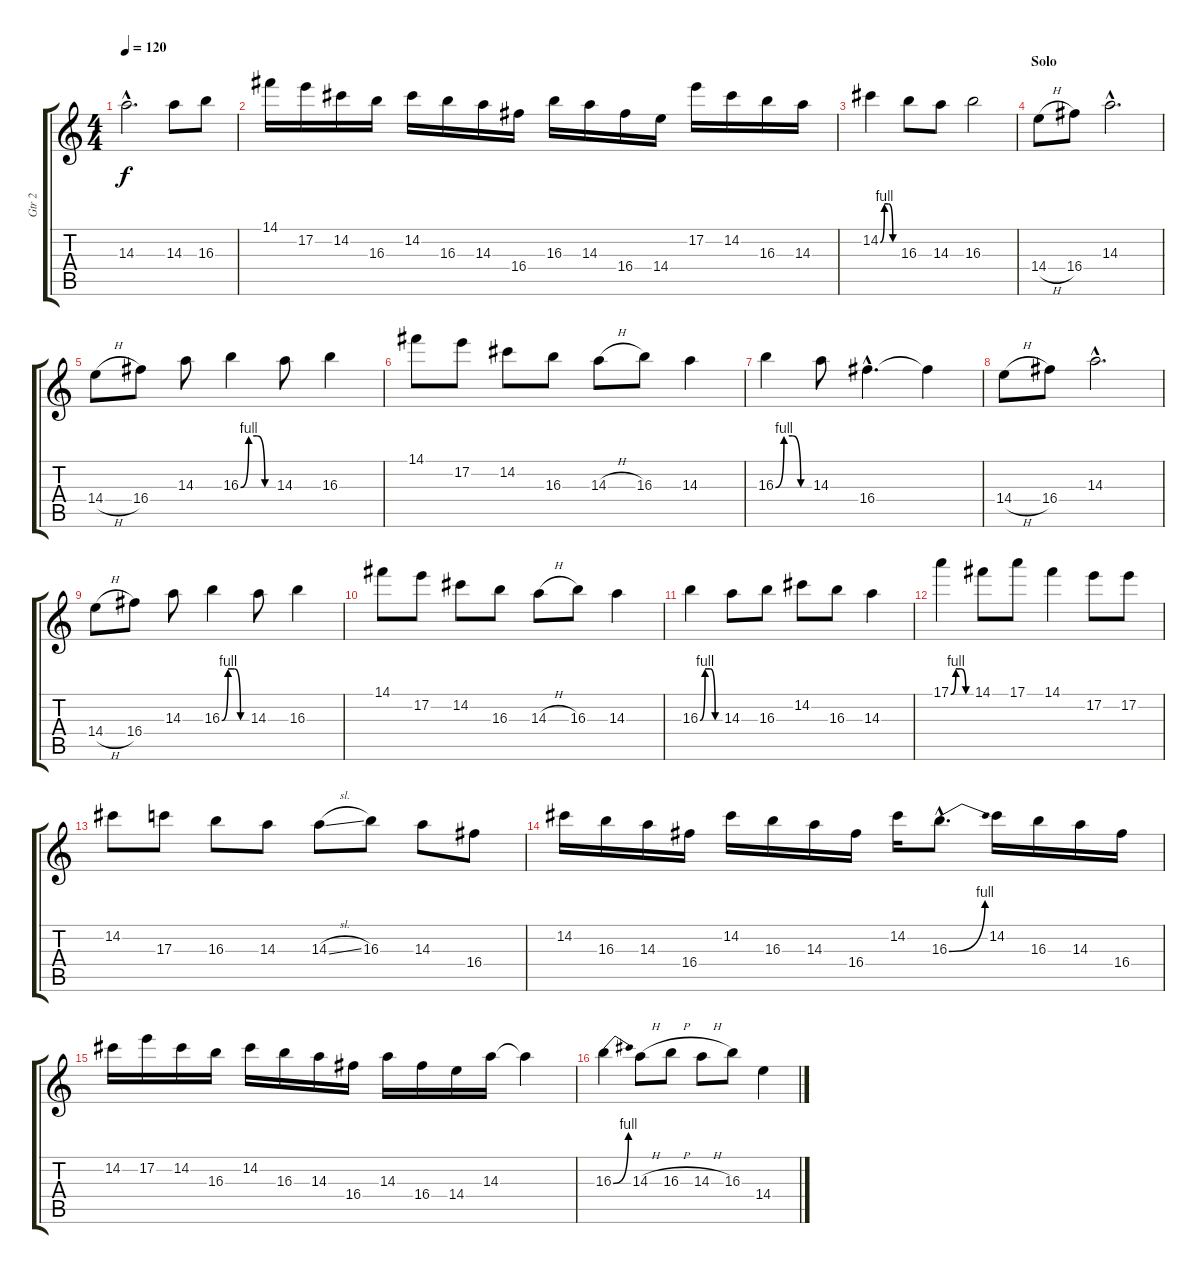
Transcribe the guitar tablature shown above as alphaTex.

\track ("Gtr 2" "Gtr 2") {instrument electricguitarclean}
\staff {score tabs}
\tuning (E4 B3 G3 D3 A2 E2) {hide}
\ts (4 4)
\tempo 120
\clef g2
\ks c
14.3{hac}.2{d dy f} 14.3.8 16.3.8 |
14.1.16 17.2.16 14.2.16 16.3.16 14.2.16 16.3.16 14.3.16 16.4.16 16.3.16 14.3.16 16.4.16 14.4.16 17.2.16 14.2.16 16.3.16 14.3.16 |
14.2{be (custom 0 0 15 4 30 4 45 0 60 0)}.4 16.3.8 14.3.8 16.3.2 |
\section ("" "Solo")
14.4{h}.8{volume 14 instrument overdrivenguitar} 16.4.8 14.3{hac}.2{d} |
14.4{h}.8 16.4.8 14.3.8 16.3{be (custom 0 0 15 4 30 4 45 0 60 0)}.4 14.3.8 16.3.4 |
14.1.8 17.2.8 14.2.8 16.3.8 14.3{h}.8 16.3.8 14.3.4 |
16.3{be (custom 0 0 15 4 30 4 45 0 60 0)}.4 14.3.8 16.4{hac}.4{d} 16.4{t}.4 |
14.4{h}.8{volume 14 instrument overdrivenguitar} 16.4.8 14.3{hac}.2{d} |
14.4{h}.8 16.4.8 14.3.8 16.3{be (custom 0 0 15 4 30 4 45 0 60 0)}.4 14.3.8 16.3.4 |
14.1.8 17.2.8 14.2.8 16.3.8 14.3{h}.8 16.3.8 14.3.4 |
16.3{be (custom 0 0 15 4 30 4 45 0 60 0)}.4 14.3.8 16.3.8 14.2.8 16.3.8 14.3.4 |
17.1{be (custom 0 0 15 4 30 4 45 0 60 0)}.4 14.1.8 17.1.8 14.1.4 17.2.8 17.2.8 |
14.2.8 17.3.8 16.3.8 14.3.8 14.3{sl}.8 16.3.8 14.3.8 16.4.8 |
14.2.16 16.3.16 14.3.16 16.4.16 14.2.16 16.3.16 14.3.16 16.4.16 14.2.16 16.3{be (bend 0 0 60 4) hac}.8{d} 14.2.16 16.3.16 14.3.16 16.4.16 |
14.2.16 17.2.16 14.2.16 16.3.16 14.2.16 16.3.16 14.3.16 16.4.16 14.3.16 16.4.16 14.4.16 14.3.16 14.3{t}.4 |
16.3{be (bend 0 0 60 4)}.4 14.3{h}.8 16.3{h}.8 14.3{h}.8 16.3.8 14.4.4
